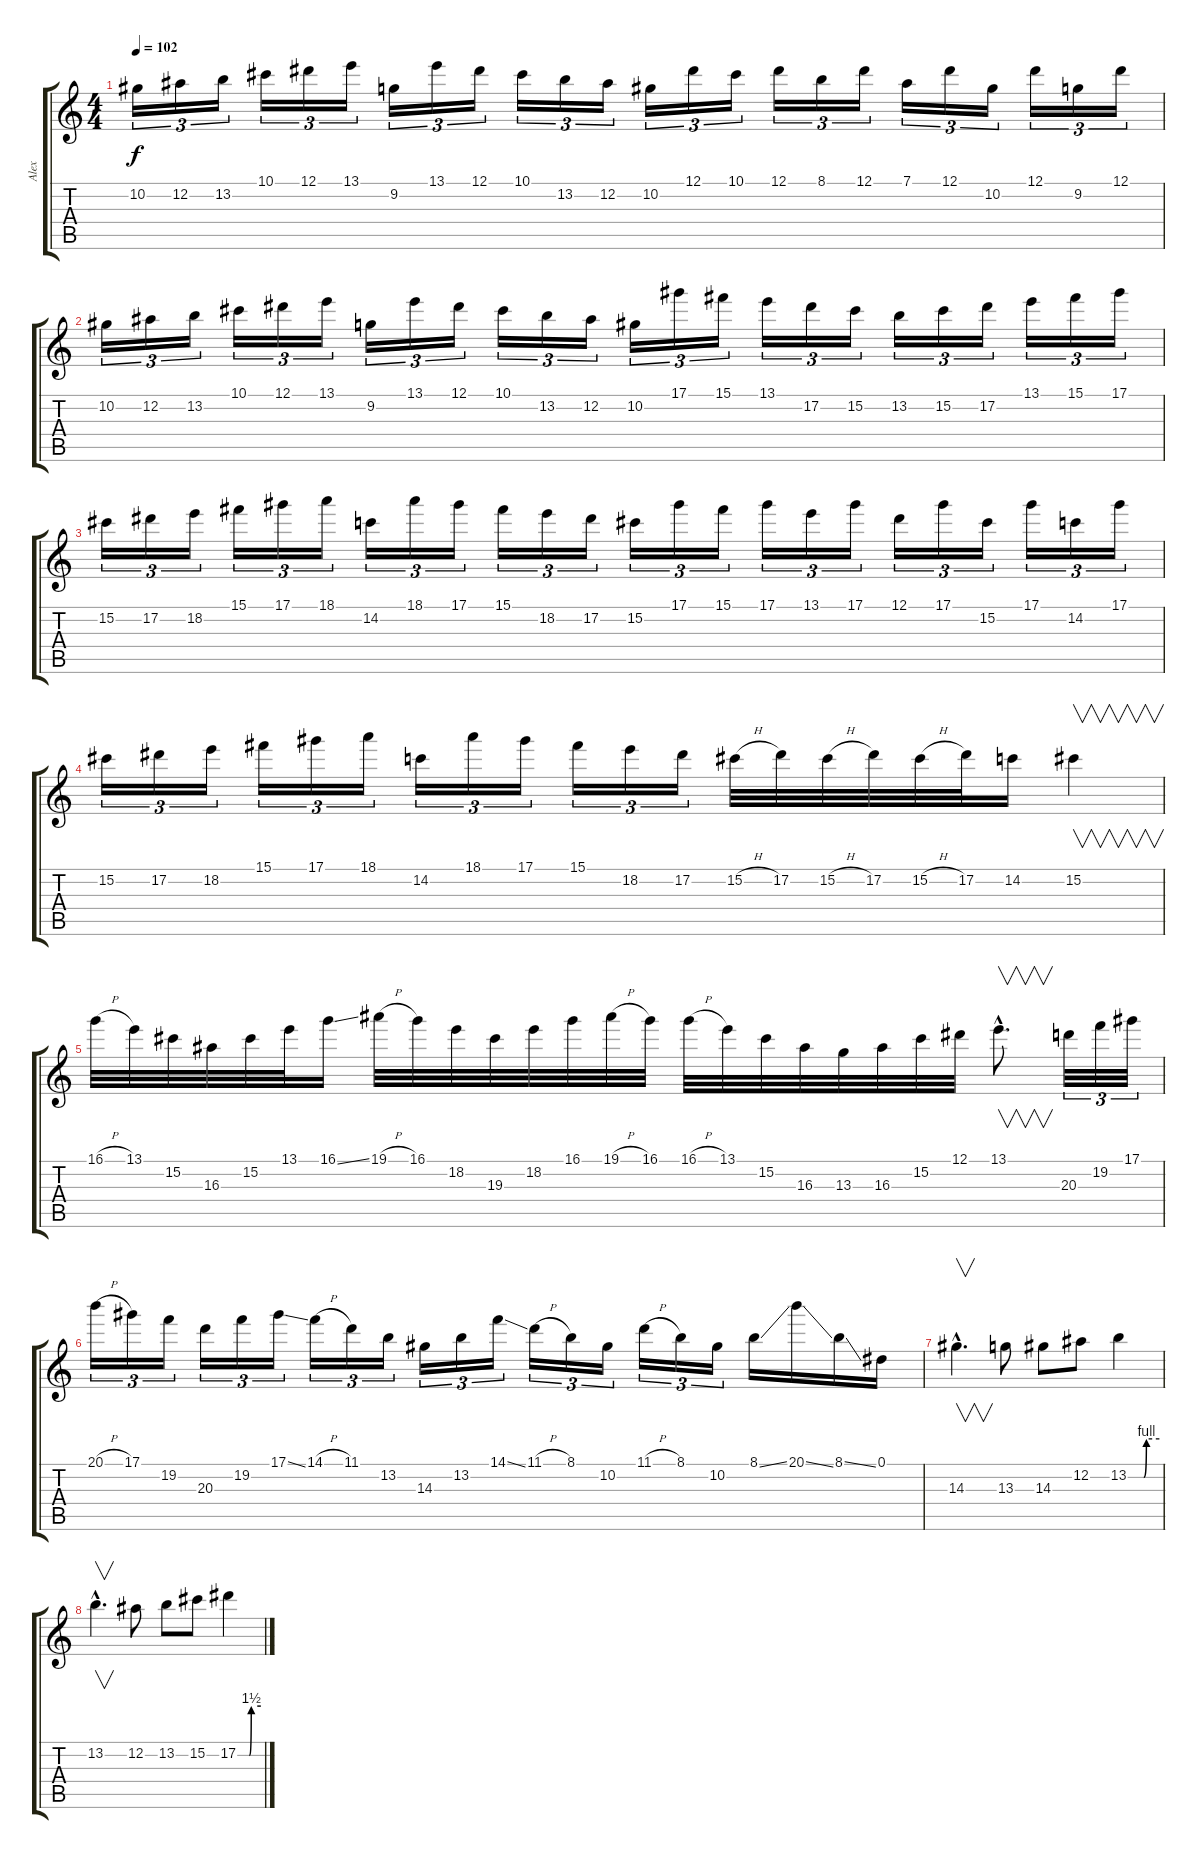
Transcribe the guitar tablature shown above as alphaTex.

\track ("Alex" "Alex") {instrument overdrivenguitar}
\staff {score tabs}
\tuning (Eb4 Bb3 Gb3 Db3 Ab2 Eb2) {hide}
\ts (4 4)
\tempo 102
\clef g2
\ks c
10.2.16{tu (3 2) dy f} 12.2.16{tu (3 2)} 13.2.16{tu (3 2)} 10.1.16{tu (3 2)} 12.1.16{tu (3 2)} 13.1.16{tu (3 2)} 9.2.16{tu (3 2)} 13.1.16{tu (3 2)} 12.1.16{tu (3 2)} 10.1.16{tu (3 2)} 13.2.16{tu (3 2)} 12.2.16{tu (3 2)} 10.2.16{tu (3 2)} 12.1.16{tu (3 2)} 10.1.16{tu (3 2)} 12.1.16{tu (3 2)} 8.1.16{tu (3 2)} 12.1.16{tu (3 2)} 7.1.16{tu (3 2)} 12.1.16{tu (3 2)} 10.2.16{tu (3 2)} 12.1.16{tu (3 2)} 9.2.16{tu (3 2)} 12.1.16{tu (3 2)} |
10.2.16{tu (3 2)} 12.2.16{tu (3 2)} 13.2.16{tu (3 2)} 10.1.16{tu (3 2)} 12.1.16{tu (3 2)} 13.1.16{tu (3 2)} 9.2.16{tu (3 2)} 13.1.16{tu (3 2)} 12.1.16{tu (3 2)} 10.1.16{tu (3 2)} 13.2.16{tu (3 2)} 12.2.16{tu (3 2)} 10.2.16{tu (3 2)} 17.1.16{tu (3 2)} 15.1.16{tu (3 2)} 13.1.16{tu (3 2)} 17.2.16{tu (3 2)} 15.2.16{tu (3 2)} 13.2.16{tu (3 2)} 15.2.16{tu (3 2)} 17.2.16{tu (3 2)} 13.1.16{tu (3 2)} 15.1.16{tu (3 2)} 17.1.16{tu (3 2)} |
15.2.16{tu (3 2)} 17.2.16{tu (3 2)} 18.2.16{tu (3 2)} 15.1.16{tu (3 2)} 17.1.16{tu (3 2)} 18.1.16{tu (3 2)} 14.2.16{tu (3 2)} 18.1.16{tu (3 2)} 17.1.16{tu (3 2)} 15.1.16{tu (3 2)} 18.2.16{tu (3 2)} 17.2.16{tu (3 2)} 15.2.16{tu (3 2)} 17.1.16{tu (3 2)} 15.1.16{tu (3 2)} 17.1.16{tu (3 2)} 13.1.16{tu (3 2)} 17.1.16{tu (3 2)} 12.1.16{tu (3 2)} 17.1.16{tu (3 2)} 15.2.16{tu (3 2)} 17.1.16{tu (3 2)} 14.2.16{tu (3 2)} 17.1.16{tu (3 2)} |
15.2.16{tu (3 2)} 17.2.16{tu (3 2)} 18.2.16{tu (3 2)} 15.1.16{tu (3 2)} 17.1.16{tu (3 2)} 18.1.16{tu (3 2)} 14.2.16{tu (3 2)} 18.1.16{tu (3 2)} 17.1.16{tu (3 2)} 15.1.16{tu (3 2)} 18.2.16{tu (3 2)} 17.2.16{tu (3 2)} 15.2{h}.32 17.2.32 15.2{h}.32 17.2.32 15.2{h}.32 17.2.32 14.2.16 15.2.4{v} |
16.1{h}.32 13.1.32 15.2.32 16.3.32 15.2.32 13.1.32 16.1{ss}.16 19.1{h}.32 16.1.32 18.2.32 19.3.32 18.2.32 16.1.32 19.1{h}.32 16.1.32 16.1{h}.32 13.1.32 15.2.32 16.3.32 13.3.32 16.3.32 15.2.32 12.1.32 13.1{hac}.8{v d} 20.3.32{tu (3 2)} 19.2.32{tu (3 2)} 17.1.32{tu (3 2)} |
20.1{h}.16{tu (3 2)} 17.1.16{tu (3 2)} 19.2.16{tu (3 2)} 20.3.16{tu (3 2)} 19.2.16{tu (3 2)} 17.1{ss}.16{tu (3 2)} 14.1{h}.16{tu (3 2)} 11.1.16{tu (3 2)} 13.2.16{tu (3 2)} 14.3.16{tu (3 2)} 13.2.16{tu (3 2)} 14.1{ss}.16{tu (3 2)} 11.1{h}.16{tu (3 2)} 8.1.16{tu (3 2)} 10.2.16{tu (3 2)} 11.1{h}.16{tu (3 2)} 8.1.16{tu (3 2)} 10.2.16{tu (3 2)} 8.1{ss}.16 20.1{ss}.16 8.1{ss}.16 0.1.16 |
14.3{hac}.4{v d} 13.3.8 14.3.8 12.2.8 13.2{be (custom 0 0 30 0 35 4 60 4)}.4 |
13.2{hac}.4{v d} 12.2.8 13.2.8 15.2.8 17.2{be (custom 0 0 30 0 35 6 60 6)}.4
